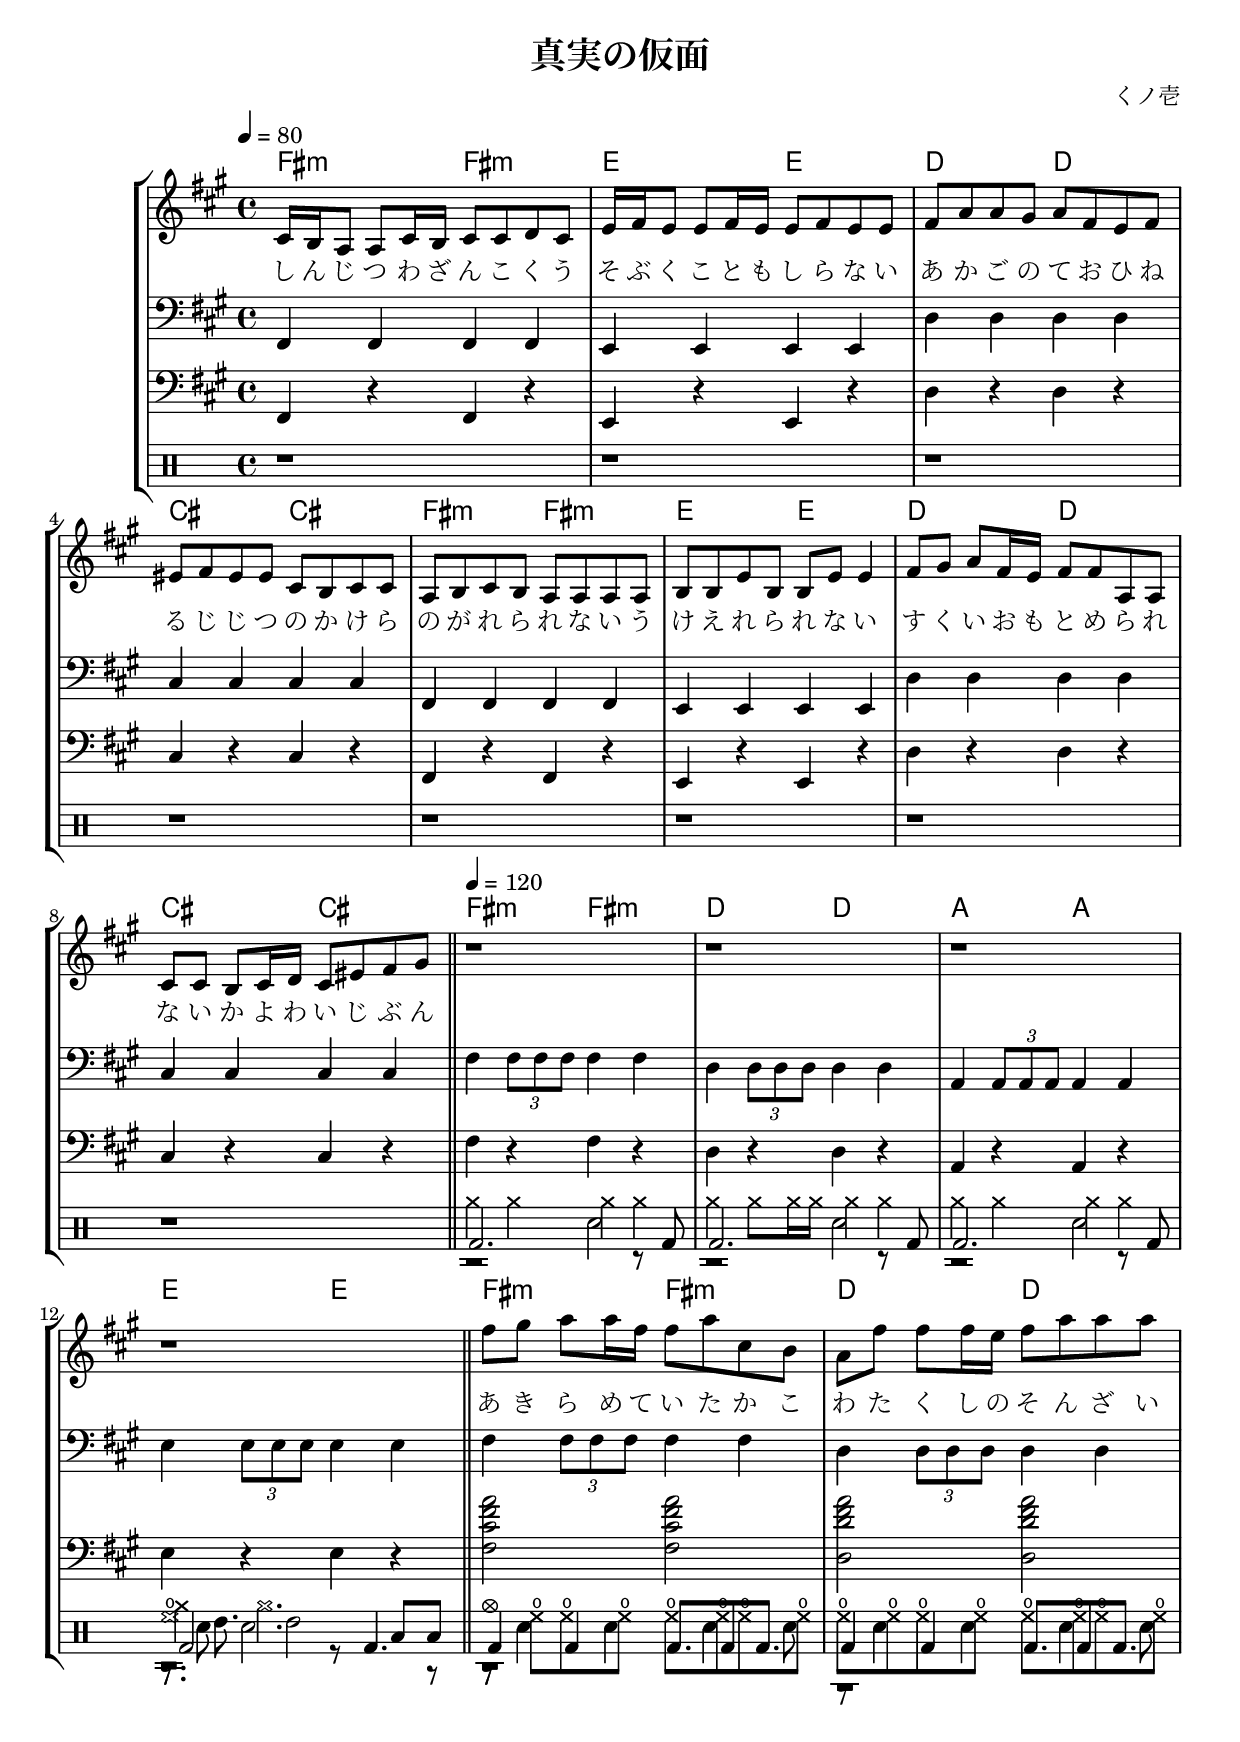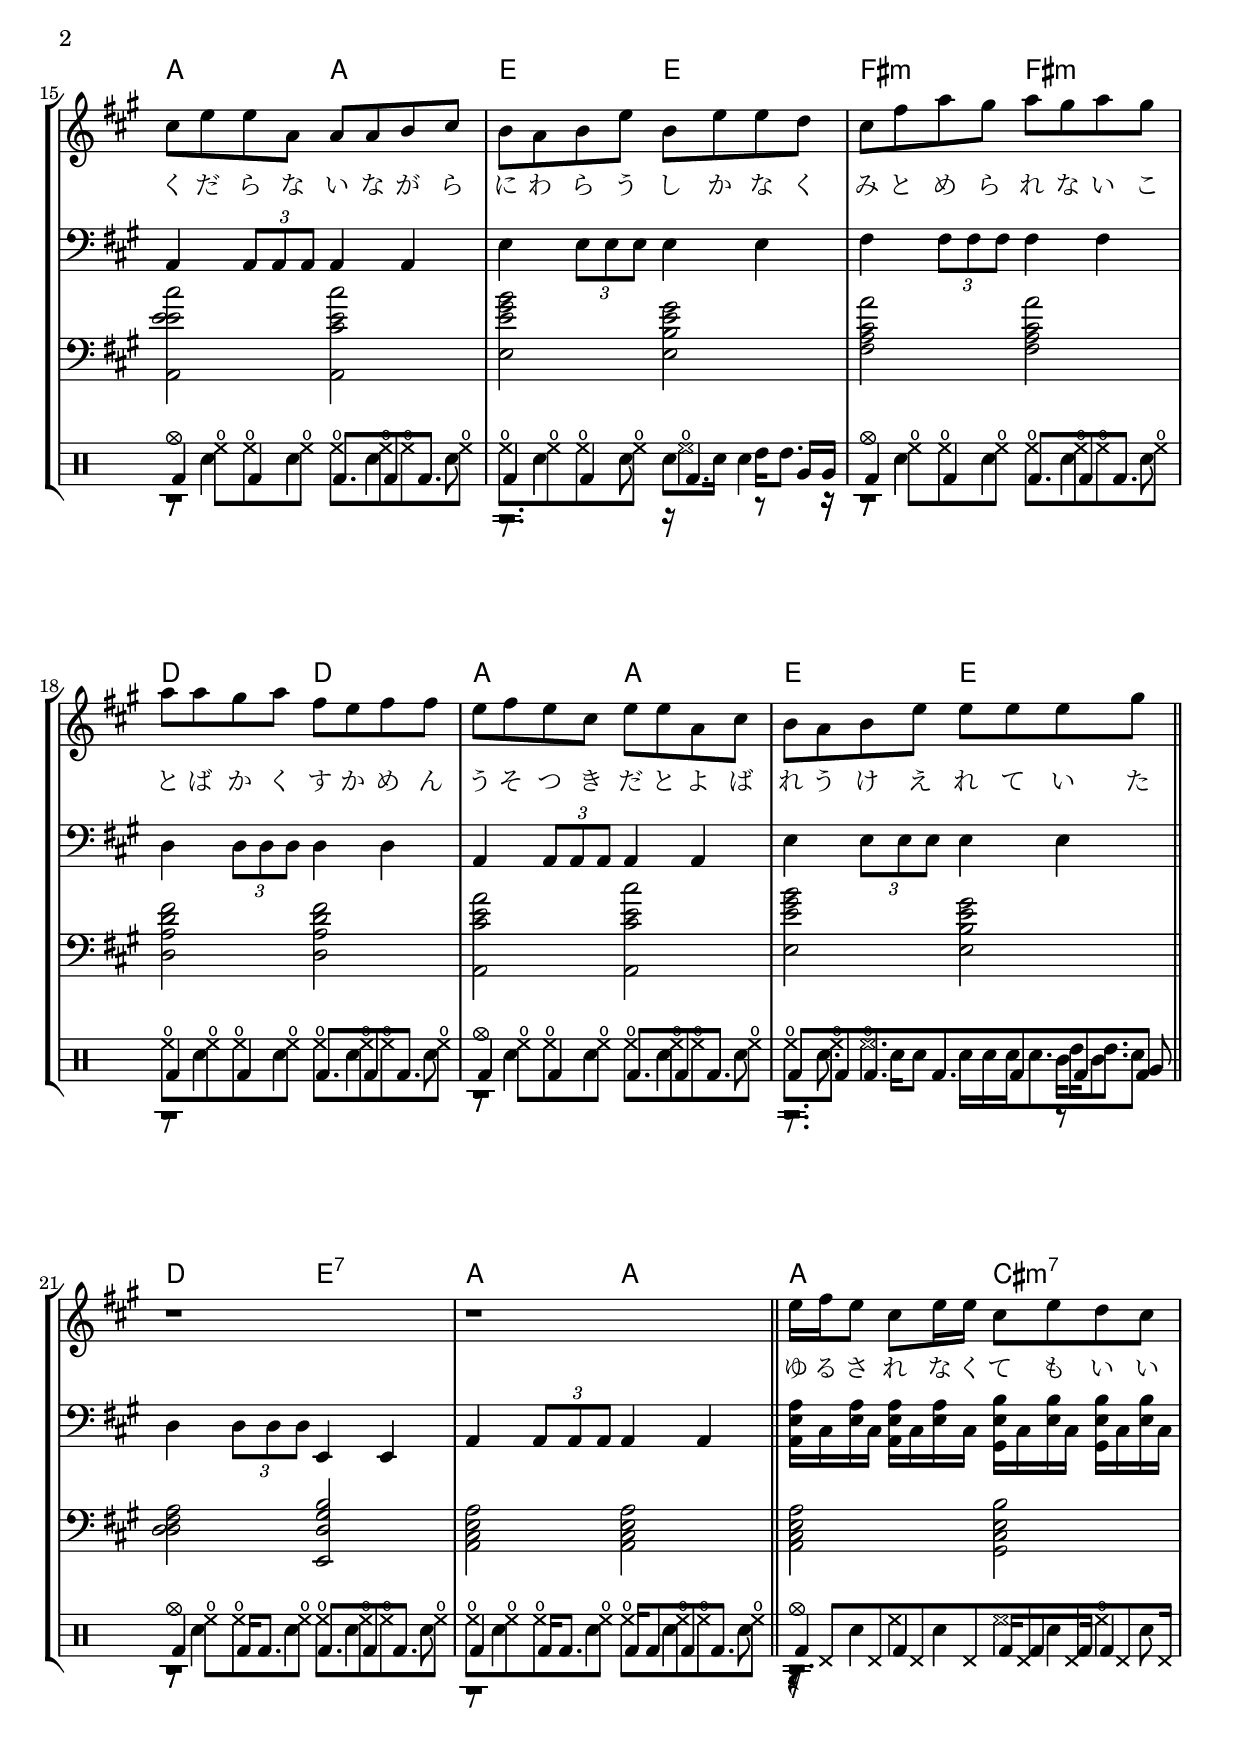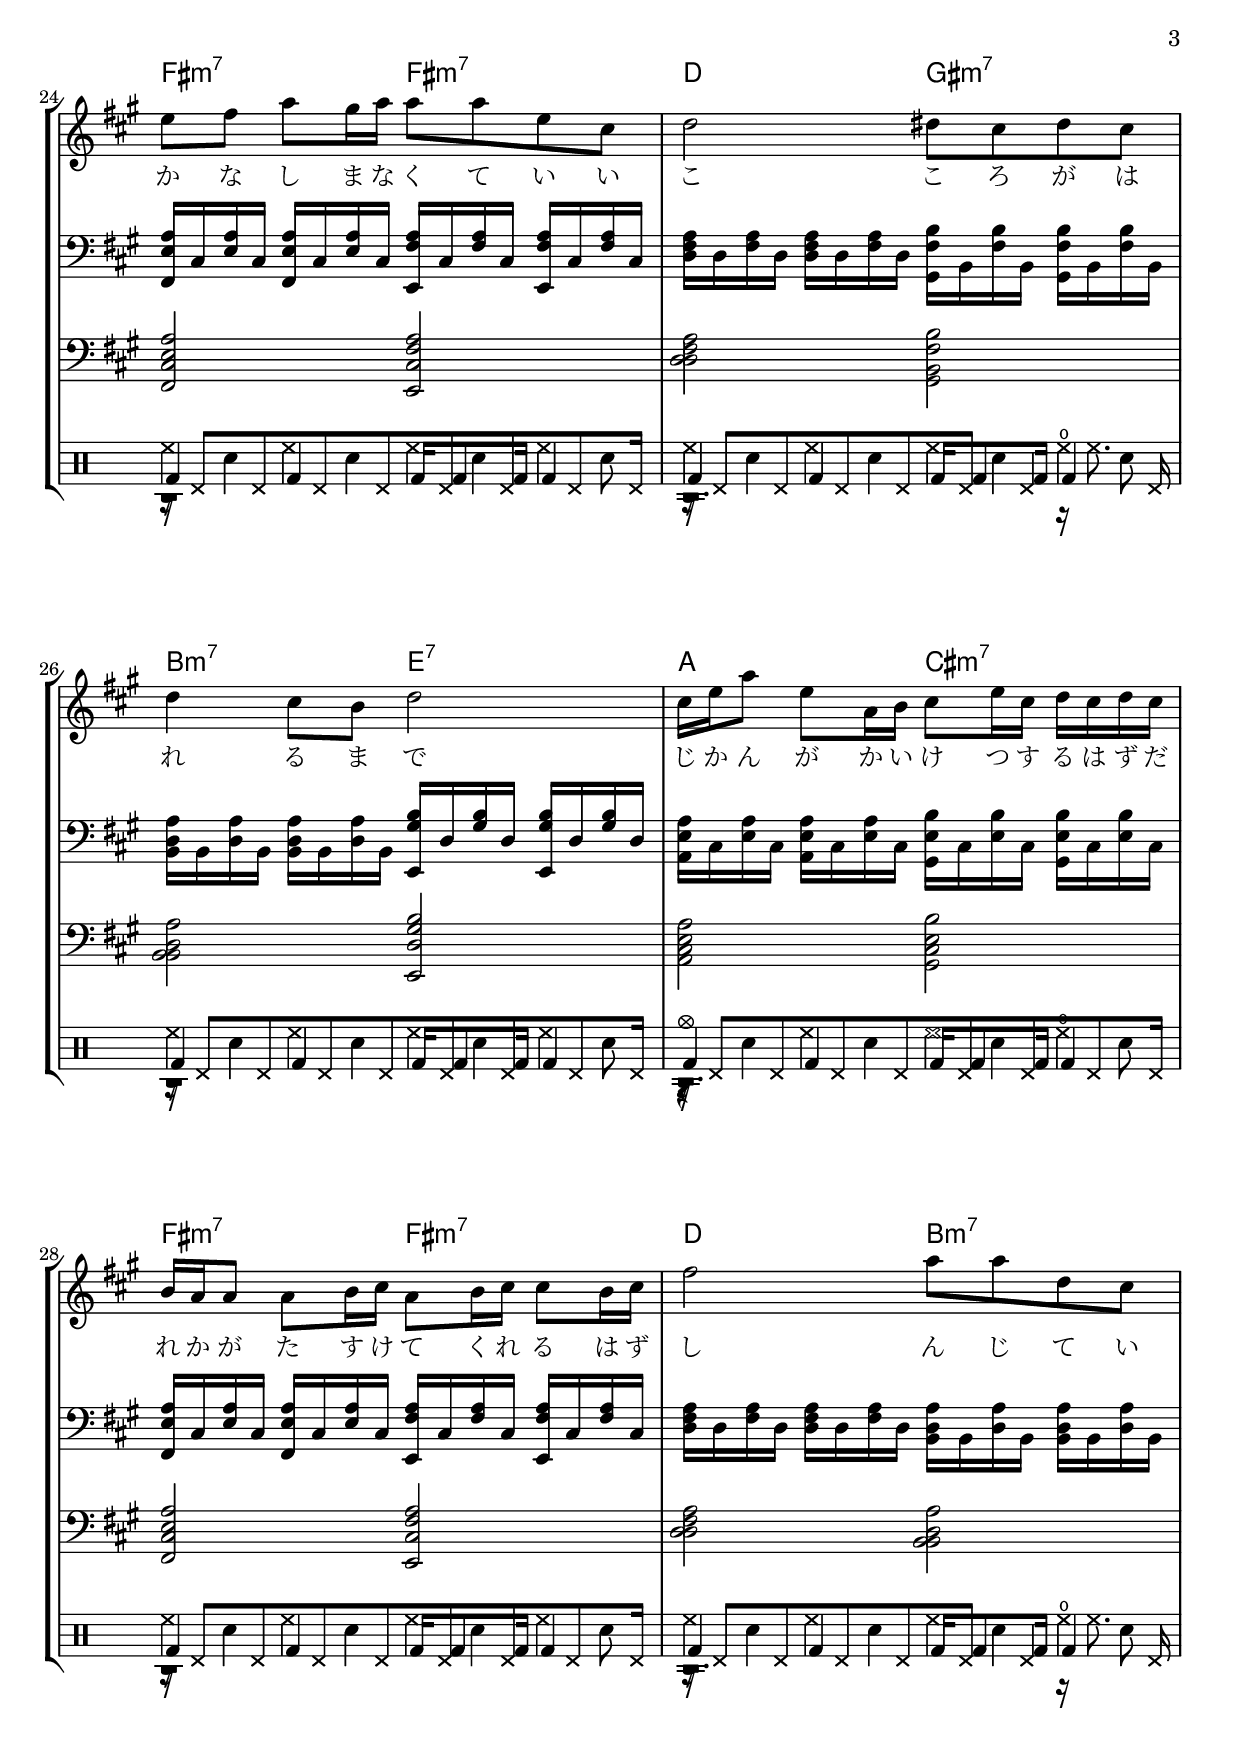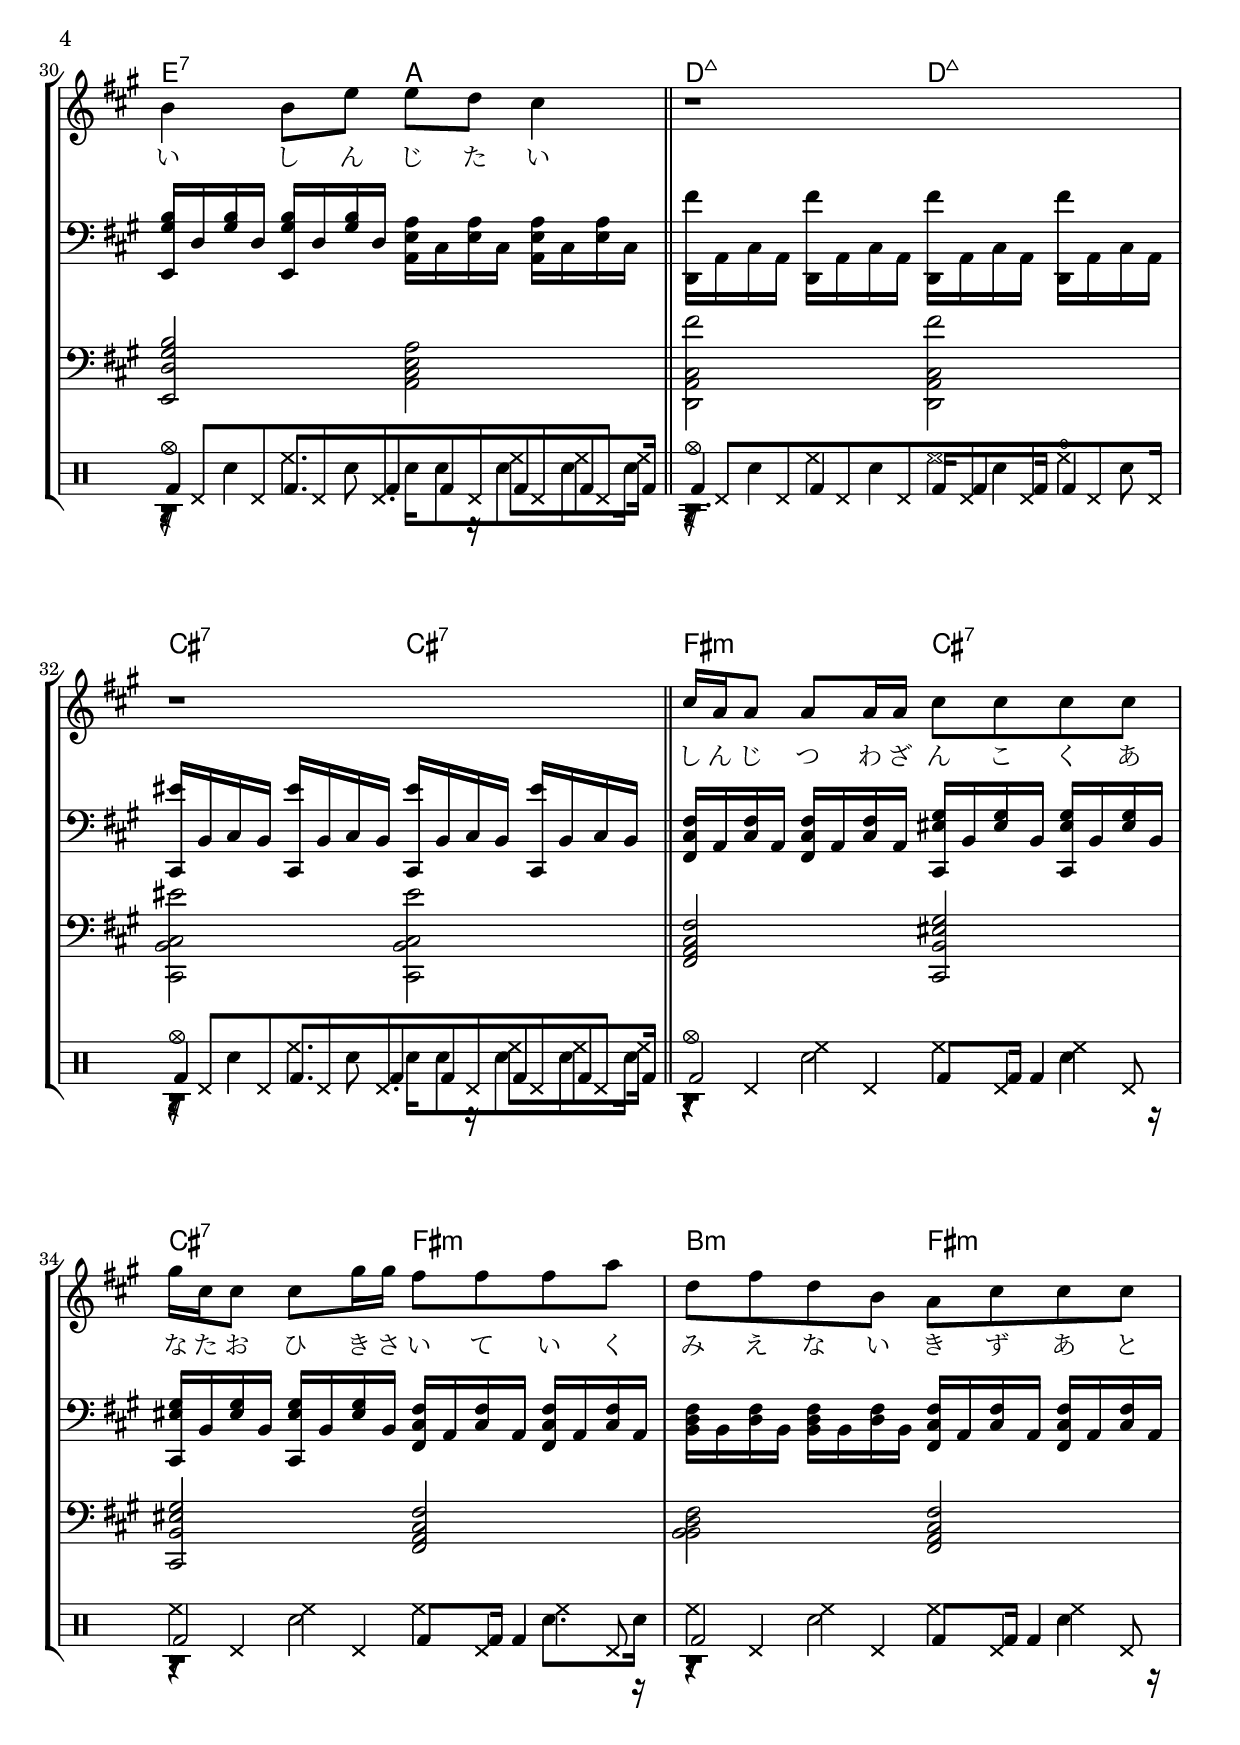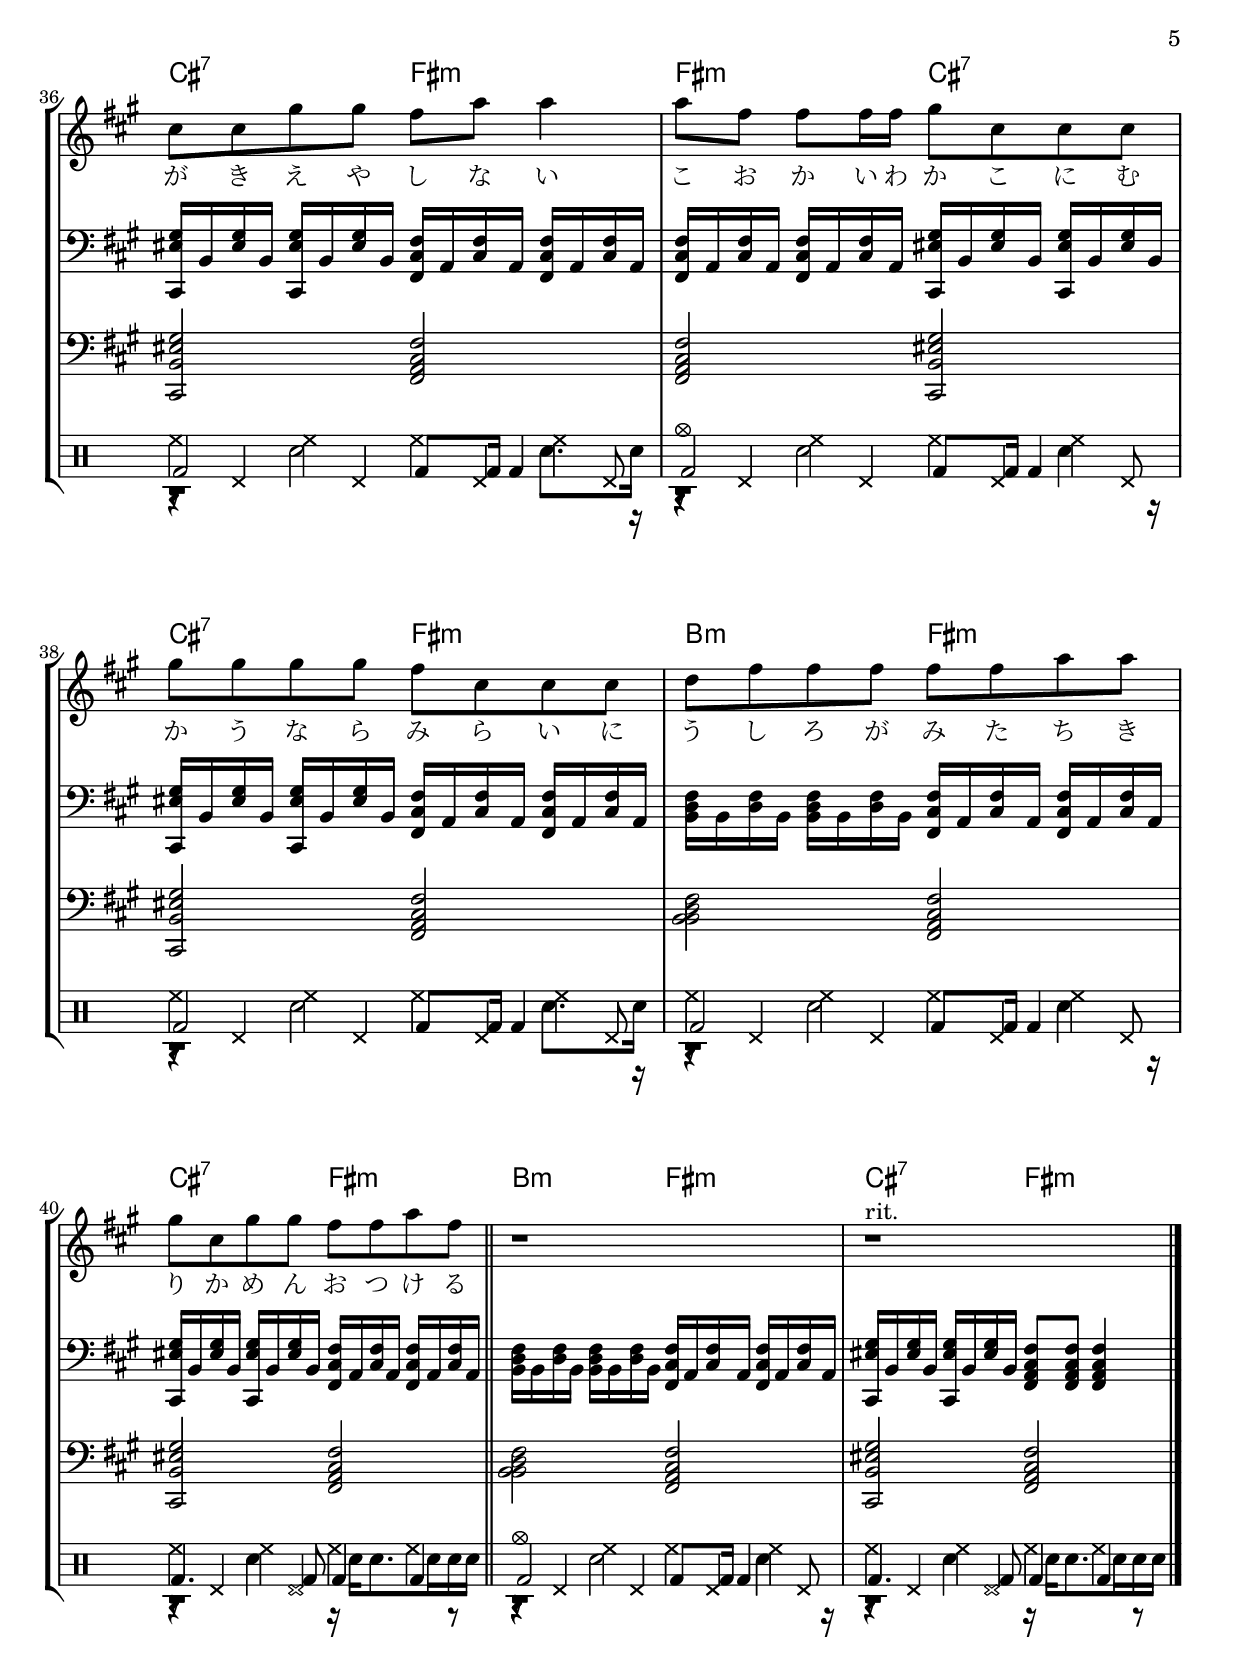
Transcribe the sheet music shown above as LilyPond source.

\version "2.12.1"

\header {
	title = \markup {真実の仮面}
	composer = \markup \center-column {くノ壱}
}

harmony = \chordmode {
	fis2:m fis:m e e d d cis cis fis:m fis:m e e d d cis cis 

	fis:m fis:m d d a a e e 

	fis:m fis:m d d a a e e fis:m fis:m d d a a e e 

	d e:7 a a 

	a cis:min7 fis:min7 fis:min7 d gis:min7 b:min7 e:7 a cis:min7 fis:min7 fis:min7 d b:min7 e:7 a 

	d:maj7 d:maj7 cis:7 cis:7 

	fis:m cis:7 cis:7 fis:m b:m fis:m cis:7 fis:m fis:m cis:7 cis:7 fis:m b:m fis:m cis:7 fis:m 

	b:m fis:m cis:7 fis:m 
}

melody = {
	\set Staff.midiInstrument = #"fss0.42"
		\key a \major
	\tempo 4 = 80
 cis'16  b16  a8  a8  cis'16  b16  cis'8  cis'8  d'8  cis'8 
	e'16  fis'16  e'8  e'8  fis'16  e'16  e'8  fis'8  e'8  e'8 
	fis'8  a'8  a'8  gis'8  a'8  fis'8  e'8  fis'8 
	eis'8  fis'8  eis'8  eis'8  cis'8  b8  cis'8  cis'8 
	a8  b8  cis'8  b8  a8  a8  a8  a8 
	b8  b8  e'8  b8  b8  e'8  e'4 
	fis'8  gis'8  a'8  fis'16  e'16  fis'8  fis'8  a8  a8 
	cis'8  cis'8  b8  cis'16  d'16  cis'8  eis'8  fis'8  gis'8
	\tempo 4 = 120
	r1 | r1 | r1 | r1   
	\set Staff.midiInstrument = #"fss0.42"
	 fis''8  gis''8  a''8  a''16  fis''16  fis''8  a''8  cis''8  b'8 
	a'8  fis''8  fis''8  fis''16  e''16  fis''8  a''8  a''8  a''8 
	cis''8  e''8  e''8  a'8  a'8  a'8  b'8  cis''8 
	b'8  a'8  b'8  e''8  b'8  e''8  e''8  d''8 
	cis''8  fis''8  a''8  gis''8  a''8  gis''8  a''8  gis''8 
	a''8  a''8  gis''8  a''8  fis''8  e''8  fis''8  fis''8 
	e''8  fis''8  e''8  cis''8  e''8  e''8  a'8  cis''8 
	b'8  a'8  b'8  e''8  e''8  e''8  e''8  gis''8
	r1 | r1   
	\set Staff.midiInstrument = #"fss0.42"
	 e''16  fis''16  e''8  cis''8  e''16  e''16  cis''8  e''8  d''8  cis''8 
	e''8  fis''8  a''8  gis''16  a''16  a''8  a''8  e''8  cis''8 
	d''2  dis''8  cis''8  dis''8  cis''8 
	d''4  cis''8  b'8  d''2 
	cis''16  e''16  a''8  e''8  a'16  b'16  cis''8  e''16  cis''16  d''16  cis''16  d''16  cis''16 
	b'16  a'16  a'8  a'8  b'16  cis''16  a'8  b'16  cis''16  cis''8  b'16  cis''16 
	fis''2  a''8  a''8  d''8  cis''8 
	b'4  b'8  e''8  e''8  d''8  cis''4
	r1 | r1   
	\set Staff.midiInstrument = #"fss0.42"
	 cis''16  a'16  a'8  a'8  a'16  a'16  cis''8  cis''8  cis''8  cis''8 
	gis''16  cis''16  cis''8  cis''8  gis''16  gis''16  fis''8  fis''8  fis''8  a''8 
	d''8  fis''8  d''8  b'8  a'8  cis''8  cis''8  cis''8 
	cis''8  cis''8  gis''8  gis''8  fis''8  a''8  a''4 
	a''8  fis''8  fis''8  fis''16  fis''16  gis''8  cis''8  cis''8  cis''8 
	gis''8  gis''8  gis''8  gis''8  fis''8  cis''8  cis''8  cis''8 
	d''8  fis''8  fis''8  fis''8  fis''8  fis''8  a''8  a''8 
	gis''8  cis''8  gis''8  gis''8  fis''8  fis''8  a''8  fis''8
	r1 | r1^"rit." \bar "|."
}

words = \lyricmode {
	し  ん  じ  つ  わ  ざ  ん  こ  く  う  そ  ぶ  く  こ  と  も  し  ら  な  い  あ  か  ご  の  て  お  ひ  ね  る  じ  じ  つ  の  か  け  ら  の  が  れ  ら  れ  な  い  う  け  え  れ  ら  れ  な  い  す  く  い  お  も  と  め  ら  れ  な  い  か  よ  わ  い  じ  ぶ  ん  
	
	あ  き  ら  め  て  い  た  か  こ  わ  た  く  し  の  そ  ん  ざ  い  く  だ  ら  な  い  な  が  ら  に  わ  ら  う  し  か  な  く  み  と  め  ら  れ  な  い  こ  と  ば  か  く  す  か  め  ん  う  そ  つ  き  だ  と  よ  ば  れ  う  け  え  れ  て  い  た  
	
	ゆ  る  さ  れ  な  く  て  も  い  い  か  な  し  ま  な  く  て  い  い  こ  こ  ろ  が  は  れ  る  ま  で  じ  か  ん  が  か  い  け  つ  す  る  は  ず  だ  れ  か  が  た  す  け  て  く  れ  る  は  ず  し  ん  じ  て  い  い  し  ん  じ  た  い  
	
	し  ん  じ  つ  わ  ざ  ん  こ  く  あ  な  た  お  ひ  き  さ  い  て  い  く  み  え  な  い  き  ず  あ  と  が  き  え  や  し  な  い  こ  お  か  い  わ  か  こ  に  む  か  う  な  ら  み  ら  い  に  う  し  ろ  が  み  た  ち  き  り  か  め  ん  お  つ  け  る  
	
}

tempochange = {
	\tempo 4 = 80
	r1 | r1 | r1 | r1 | r1 | r1 | r1 | r1 \bar "||"
	\tempo 4 = 120
	r1 | r1 | r1 | r1 \bar "||"
	\tempo 4 = 120
	r1 | r1 | r1 | r1 | r1 | r1 | r1 | r1 \bar "||"
	\tempo 4 = 120
	r1 | r1 \bar "||"
	\tempo 4 = 120
	r1 | r1 | r1 | r1 | r1 | r1 | r1 | r1 \bar "||"
	\tempo 4 = 120
	r1 | r1 \bar "||"
	\tempo 4 = 120
	r1 | r1 | r1 | r1 | r1 | r1 | r1 | r1 \bar "||"
	\tempo 4 = 120
	r1 | \tempo 4 = 90 r2 \tempo 4 = 80 r2 \bar "|."
}

mainacc = {
	\clef bass
	\set Staff.midiInstrument = #"Acoustic grand"
	\key a \major
	\tempo 4 = 80
	fis,4 fis,4
	fis,4 fis,4
	e,4 e,4
	e,4 e,4
	d4 d4
	d4 d4
	cis4 cis4
	cis4 cis4
	fis,4 fis,4
	fis,4 fis,4
	e,4 e,4
	e,4 e,4
	d4 d4
	d4 d4
	cis4 cis4
	cis4 cis4
	\bar "||"

	\set Staff.midiInstrument = #"String Ensemble 1"
	\tempo 4 = 120
	fis4 \tuplet 3/2 { fis8 fis8 fis8 }
	fis4 fis4
	d4 \tuplet 3/2 { d8 d8 d8 }
	d4 d4
	a,4 \tuplet 3/2 { a,8 a,8 a,8 }
	a,4 a,4
	e4 \tuplet 3/2 { e8 e8 e8 }
	e4 e4
	\bar "||"

	\set Staff.midiInstrument = #"Music box"
	fis4 \tuplet 3/2 { fis8 fis8 fis8 }
	fis4 fis4
	d4 \tuplet 3/2 { d8 d8 d8 }
	d4 d4
	a,4 \tuplet 3/2 { a,8 a,8 a,8 }
	a,4 a,4
	e4 \tuplet 3/2 { e8 e8 e8 }
	e4 e4
	fis4 \tuplet 3/2 { fis8 fis8 fis8 }
	fis4 fis4
	d4 \tuplet 3/2 { d8 d8 d8 }
	d4 d4
	a,4 \tuplet 3/2 { a,8 a,8 a,8 }
	a,4 a,4
	e4 \tuplet 3/2 { e8 e8 e8 }
	e4 e4
	\bar "||"

	\set Staff.midiInstrument = #"Overdriven Guitar"
	d4 \tuplet 3/2 { d8 d8 d8 }
	e,4 e,4
	a,4 \tuplet 3/2 { a,8 a,8 a,8 }
	a,4 a,4
	\bar "||"

	\set Staff.midiInstrument = #"Guitar harmonics"
	<a, e a>16 cis16 <e a>16 cis16   <a, e a>16 cis16 <e a>16 cis16
	<gis, e b>16 cis16 <e b>16 cis16   <gis, e b>16 cis16 <e b>16 cis16
	<fis, e a>16 cis16 <e a>16 cis16   <fis, e a>16 cis16 <e a>16 cis16
	<e, fis a>16 cis16 <fis a>16 cis16   <e, fis a>16 cis16 <fis a>16 cis16
	<d fis a>16 d16 <fis a>16 d16   <d fis a>16 d16 <fis a>16 d16
	<gis, fis b>16 b,16 <fis b>16 b,16   <gis, fis b>16 b,16 <fis b>16 b,16
	<b, d a>16 b,16 <d a>16 b,16   <b, d a>16 b,16 <d a>16 b,16
	<e, gis b>16 d16 <gis b>16 d16   <e, gis b>16 d16 <gis b>16 d16
	<a, e a>16 cis16 <e a>16 cis16   <a, e a>16 cis16 <e a>16 cis16
	<gis, e b>16 cis16 <e b>16 cis16   <gis, e b>16 cis16 <e b>16 cis16
	<fis, e a>16 cis16 <e a>16 cis16   <fis, e a>16 cis16 <e a>16 cis16
	<e, fis a>16 cis16 <fis a>16 cis16   <e, fis a>16 cis16 <fis a>16 cis16
	<d fis a>16 d16 <fis a>16 d16   <d fis a>16 d16 <fis a>16 d16
	<b, d a>16 b,16 <d a>16 b,16   <b, d a>16 b,16 <d a>16 b,16
	<e, gis b>16 d16 <gis b>16 d16   <e, gis b>16 d16 <gis b>16 d16
	<a, e a>16 cis16 <e a>16 cis16   <a, e a>16 cis16 <e a>16 cis16
	\bar "||"

	\set Staff.midiInstrument = #"Guitar harmonics"
	<d, fis'>16 a, cis a, <d, fis'> a, cis a,
	<d, fis'>16 a, cis a, <d, fis'> a, cis a,
	<cis, eis'>16 b, cis b, <cis, eis'> b, cis b,
	<cis, eis'>16 b, cis b, <cis, eis'> b, cis b,
	\bar "||"

	\set Staff.midiInstrument = #"Guitar harmonics"
	<fis, cis fis>16 a,16 <cis fis>16 a,16   <fis, cis fis>16 a,16 <cis fis>16 a,16
	<cis, eis gis>16 b,16 <eis gis>16 b,16   <cis, eis gis>16 b,16 <eis gis>16 b,16
	<cis, eis gis>16 b,16 <eis gis>16 b,16   <cis, eis gis>16 b,16 <eis gis>16 b,16
	<fis, cis fis>16 a,16 <cis fis>16 a,16   <fis, cis fis>16 a,16 <cis fis>16 a,16
	<b, d fis>16 b,16 <d fis>16 b,16   <b, d fis>16 b,16 <d fis>16 b,16
	<fis, cis fis>16 a,16 <cis fis>16 a,16   <fis, cis fis>16 a,16 <cis fis>16 a,16
	<cis, eis gis>16 b,16 <eis gis>16 b,16   <cis, eis gis>16 b,16 <eis gis>16 b,16
	<fis, cis fis>16 a,16 <cis fis>16 a,16   <fis, cis fis>16 a,16 <cis fis>16 a,16
	<fis, cis fis>16 a,16 <cis fis>16 a,16   <fis, cis fis>16 a,16 <cis fis>16 a,16
	<cis, eis gis>16 b,16 <eis gis>16 b,16   <cis, eis gis>16 b,16 <eis gis>16 b,16
	<cis, eis gis>16 b,16 <eis gis>16 b,16   <cis, eis gis>16 b,16 <eis gis>16 b,16
	<fis, cis fis>16 a,16 <cis fis>16 a,16   <fis, cis fis>16 a,16 <cis fis>16 a,16
	<b, d fis>16 b,16 <d fis>16 b,16   <b, d fis>16 b,16 <d fis>16 b,16
	<fis, cis fis>16 a,16 <cis fis>16 a,16   <fis, cis fis>16 a,16 <cis fis>16 a,16
	<cis, eis gis>16 b,16 <eis gis>16 b,16   <cis, eis gis>16 b,16 <eis gis>16 b,16
	<fis, cis fis>16 a,16 <cis fis>16 a,16   <fis, cis fis>16 a,16 <cis fis>16 a,16
	\bar "||"

	\set Staff.midiInstrument = #"Guitar harmonics"
	<b, d fis>16 b,16 <d fis>16 b,16   <b, d fis>16 b,16 <d fis>16 b,16
	<fis, cis fis>16 a,16 <cis fis>16 a,16   <fis, cis fis>16 a,16 <cis fis>16 a,16
	<cis, eis gis>16 b,16 <eis gis>16 b,16   <cis, eis gis>16 b,16 <eis gis>16 b,16
	<fis, a, cis fis>8 <fis, a, cis fis>8 <fis, a, cis fis>4
	\bar "|."
}

subacc = {
	\clef bass
	\set Staff.midiInstrument = #"Choir Aahs"
	\key a \major
	\tempo 4 = 80
	fis,4 r4
	fis,4 r4
	e,4 r4
	e,4 r4
	d4 r4
	d4 r4
	cis4 r4
	cis4 r4
	fis,4 r4
	fis,4 r4
	e,4 r4
	e,4 r4
	d4 r4
	d4 r4
	cis4 r4
	cis4 r4
	\bar "||"

	\set Staff.midiInstrument = #"Orchestra Hit"
	\tempo 4 = 120
	fis4 r4
	fis4 r4
	d4 r4
	d4 r4
	a,4 r4
	a,4 r4
	e4 r4
	e4 r4
	\bar "||"

	\set Staff.midiInstrument = #"Orchestra Hit"
	<fis cis' fis' a'>2
	<fis cis' fis' a'>2
	<d d' fis' a'>2
	<d d' fis' a'>2
	<a, e' e' cis''>2
	<a, cis' e' cis''>2
	<e e' gis' b'>2
	<e b e' gis'>2
	<fis a cis' a'>2
	<fis a cis' a'>2
	<d a d' fis'>2
	<d a d' fis'>2
	<a, cis' e' a'>2
	<a, cis' e' cis''>2
	<e e' gis' b'>2
	<e b e' gis'>2
	\bar "||"

	\set Staff.midiInstrument = #"Orchestra Hit"
	<d d fis a>2
	<e, d gis b>2
	<a, cis e a>2
	<a, cis e a>2
	\bar "||"

	\set Staff.midiInstrument = #"Orchestra Hit"
	<a, cis e a>2
	<gis, cis e b>2
	<fis, cis e a>2
	<e, cis fis a>2
	<d d fis a>2
	<gis, b, fis b>2
	<b, b, d a>2
	<e, d gis b>2
	<a, cis e a>2
	<gis, cis e b>2
	<fis, cis e a>2
	<e, cis fis a>2
	<d d fis a>2
	<b, b, d a>2
	<e, d gis b>2
	<a, cis e a>2
	\bar "||"

	\set Staff.midiInstrument = #"Orchestra Hit"
	<d, a, cis fis'>2
	<d, a, cis fis'>2
	<cis, b, cis eis'>2
	<cis, b, cis eis'>2
	\bar "||"

	\set Staff.midiInstrument = #"Orchestra Hit"
	<fis, a, cis fis>2
	<cis, b, eis gis>2
	<cis, b, eis gis>2
	<fis, a, cis fis>2
	<b, b, d fis>2
	<fis, a, cis fis>2
	<cis, b, eis gis>2
	<fis, a, cis fis>2
	<fis, a, cis fis>2
	<cis, b, eis gis>2
	<cis, b, eis gis>2
	<fis, a, cis fis>2
	<b, b, d fis>2
	<fis, a, cis fis>2
	<cis, b, eis gis>2
	<fis, a, cis fis>2
	\bar "||"

	\set Staff.midiInstrument = #"Orchestra Hit"
	<b, b, d fis>2
	<fis, a, cis fis>2
	<cis, b, eis gis>2
	<fis, a, cis fis>2
	\bar "|."
}

percA = {
	\drummode {
	r1 |r1 |r1 |r1 |r1 |r1 |r1 |r1 \bar "||"
	cymr4 cymr4 cymr4 cymr4  |cymr4 cymr8 cymr16 cymr16 cymr4 cymr4  |cymr4 cymr4 cymr4 cymr4  |cymr4 cymr2.  \bar "||"
	r8 hho8 hho8 hho8 hho8 hho8 hho8 hho8  |hho8 hho8 hho8 hho8 hho8 hho8 hho8 hho8  |r8 hho8 hho8 hho8 hho8 hho8 hho8 hho8  |hho8 hho8 hho8 hho8 hho2  |r8 hho8 hho8 hho8 hho8 hho8 hho8 hho8  |hho8 hho8 hho8 hho8 hho8 hho8 hho8 hho8  |r8 hho8 hho8 hho8 hho8 hho8 hho8 hho8  |hho8 hho8 hho2.  \bar "||"
	cymc1  |r1  \bar "||"
	r2. hho4  |r1  |r2. hho4  |r1  |r2. hho4  |r1  |r2. hho4  |r1  \bar "||"
	r2. hho4  |r1  \bar "||"
	r4 hh4 hh4 hh4  |hh4 hh4 hh4 hh4  |hh4 hh4 hh4 hh4  |hh4 hh4 hh4 hh4  |r4 hh4 hh4 hh4  |hh4 hh4 hh4 hh4  |hh4 hh4 hh4 hh4  |hh4 hh4 hh4 hh4  \bar "||"
	r4 hh4 hh4 hh4  |hh4 hh4 hh4 hh4  \bar "|."
	}
}

percB = {
	\drummode {
	r1 |r1 |r1 |r1 |r1 |r1 |r1 |r1 \bar "||"
	r2 sn2  |r2 sn2  |r2 sn2  |r8 sn8 sn2.  \bar "||"
	r8 sn4 sn4 sn4 sn8  |r8 sn4 sn4 sn4 sn8  |r8 sn4 sn4 sn4 sn8  |r8 sn4 sn8 sn8 sn16 sn4 r16  |r8 sn4 sn4 sn4 sn8  |r8 sn4 sn4 sn4 sn8  |r8 sn4 sn4 sn4 sn8  |r8 sn8. sn16 sn8 sn16 sn16 sn16 sn8. sn8  \bar "||"
	r8 hho8 hho8 hho8 hho8 hho8 hho8 hho8  |hho8 hho8 hho8 hho8 hho8 hho8 hho8 hho8  \bar "||"
	r4 hh4 hh2  |hh4 hh4 hh4 hh4  |hh4 hh4 hh4 r16 hh8.  |hh4 hh4 hh4 hh4  |r4 hh4 hh2  |hh4 hh4 hh4 hh4  |hh4 hh4 hh4 r16 hh8.  |r4 hh4. r16 hh8 hh8 hh16  \bar "||"
	r4 hh4 hh2  |r4 hh4. r16 hh8 hh8 hh16  \bar "||"
	r8 hhp4 hhp4 hhp4 hhp8  |r8 hhp4 hhp4 hhp4 hhp8  |r8 hhp4 hhp4 hhp4 hhp8  |r8 hhp4 hhp4 hhp4 hhp8  |r8 hhp4 hhp4 hhp4 hhp8  |r8 hhp4 hhp4 hhp4 hhp8  |r8 hhp4 hhp4 hhp4 hhp8  |r8 hhp4 hhp2 r8  \bar "||"
	r8 hhp4 hhp4 hhp4 hhp8  |r8 hhp4 hhp2 r8  \bar "|."
	}
}

percC = {
	\drummode {
	r1 |r1 |r1 |r1 |r1 |r1 |r1 |r1 \bar "||"
	bd2. r8 bd8  |bd2. r8 bd8  |bd2. r8 bd8  |bd2 r8 bd4.  \bar "||"
	bd4 bd4 bd8. bd8 bd8.  |bd4 bd4 bd8. bd8 bd8.  |bd4 bd4 bd8. bd8 bd8.  |bd4 bd4 r16 bd4. r16  |bd4 bd4 bd8. bd8 bd8.  |bd4 bd4 bd8. bd8 bd8.  |bd4 bd4 bd8. bd8 bd8.  |bd8 bd8 bd8. bd8. bd8 bd8 bd8  \bar "||"
	r1  |r1  \bar "||"
	r16 hhp8 hhp8 hhp8 hhp8 hhp8 hhp8 hhp8 hhp16  |r16 hhp8 hhp8 hhp8 hhp8 hhp8 hhp8 hhp8 hhp16  |r16 hhp8 hhp8 hhp8 hhp8 hhp8 hhp4 hhp16  |r16 hhp8 hhp8 hhp8 hhp8 hhp8 hhp8 hhp8 hhp16  |r16 hhp8 hhp8 hhp8 hhp8 hhp8 hhp8 hhp8 hhp16  |r16 hhp8 hhp8 hhp8 hhp8 hhp8 hhp8 hhp8 hhp16  |r16 hhp8 hhp8 hhp8 hhp8 hhp8 hhp4 hhp16  |r16 hhp8 hhp8 hhp8 hhp8. hhp8 hhp8 hhp8  \bar "||"
	r16 hhp8 hhp8 hhp8 hhp8 hhp8 hhp8 hhp8 hhp16  |r16 hhp8 hhp8 hhp8 hhp8. hhp8 hhp8 hhp8  \bar "||"
	r4 sn2 sn4  |r4 sn2 sn8. sn16  |r4 sn2 sn4  |r4 sn2 sn8. sn16  |r4 sn2 sn4  |r4 sn2 sn8. sn16  |r4 sn2 sn4  |r4 sn4 r16 sn16 sn8. sn16 sn16 sn16  \bar "||"
	r4 sn2 sn4  |r4 sn4 r16 sn16 sn8. sn16 sn16 sn16  \bar "|."
	}
}

percD = {
	\drummode {
	r1 |r1 |r1 |r1 |r1 |r1 |r1 |r1 \bar "||"
	r1 |r1 |r1 |r8. tommh8. tommh2 r8  \bar "||"
	cymc1  |r1  |cymc1  |r1  |cymc1  |r1  |cymc1  |r1  \bar "||"
	r8 sn4 sn4 sn4 sn8  |r8 sn4 sn4 sn4 sn8  \bar "||"
	r8 sn4 sn4 sn4 sn8  |r8 sn4 sn4 sn4 sn8  |r8 sn4 sn4 sn4 sn8  |r8 sn4 sn4 sn4 sn8  |r8 sn4 sn4 sn4 sn8  |r8 sn4 sn4 sn4 sn8  |r8 sn4 sn4 sn4 sn8  |r8 sn4 sn8 sn16 sn8 sn8 sn8 sn16  \bar "||"
	r8 sn4 sn4 sn4 sn8  |r8 sn4 sn8 sn16 sn8 sn8 sn8 sn16  \bar "||"
	bd2 bd8 bd16 bd4 r16  |bd2 bd8 bd16 bd4 r16  |bd2 bd8 bd16 bd4 r16  |bd2 bd8 bd16 bd4 r16  |bd2 bd8 bd16 bd4 r16  |bd2 bd8 bd16 bd4 r16  |bd2 bd8 bd16 bd4 r16  |bd4. bd8 bd4 bd4  \bar "||"
	bd2 bd8 bd16 bd4 r16  |bd4. bd8 bd4 bd4  \bar "|."
	}
}

percE = {
	\drummode {
	r1 |r1 |r1 |r1 |r1 |r1 |r1 |r1 \bar "||"
	r1 |r1 |r1 |r2. toml8 toml8  \bar "||"
	r1 |r1 |r1 |r2. tommh16 tommh8.  |r1 |r1 |r1 |r2. tommh16 tommh8.  \bar "||"
	bd4 bd16 bd8. bd8. bd8 bd8.  |bd4 bd16 bd8. bd16 bd8 bd8 bd8.  \bar "||"
	bd4 bd4 bd16 bd8 bd16 bd4  |bd4 bd4 bd16 bd8 bd16 bd4  |bd4 bd4 bd16 bd8 bd16 bd4  |bd4 bd4 bd16 bd8 bd16 bd4  |bd4 bd4 bd16 bd8 bd16 bd4  |bd4 bd4 bd16 bd8 bd16 bd4  |bd4 bd4 bd16 bd8 bd16 bd4  |bd4 bd8. bd8 bd8 bd8 bd8 bd16  \bar "||"
	bd4 bd4 bd16 bd8 bd16 bd4  |bd4 bd8. bd8 bd8 bd8 bd8 bd16  \bar "||"
	cymc1  |r1 |r1 |r1 |cymc1  |r1 |r1 |r1 \bar "||"
	cymc1  |r1 \bar "|."
	}
}

percF = {
	\drummode {
	r1 | r1 | r1 | r1 | r1 | r1 | r1 | r1 \bar "||"
	r1 |r1 |r1 |hho1  \bar "||"
	r1 |r1 |r1 |r2. r8 tomfh16 tomfh16  |r1 |r1 |r1 |r2. r8 tomfh8  \bar "||"
	r1 | r1 \bar "||"
	cymc1  |r1 |r1 |r1 |cymc1  |r1 |r1 |cymc1  \bar "||"
	cymc1  |cymc1  \bar "||"
	r1 | r1 | r1 | r1 | r1 | r1 | r1 | r1 \bar "||"
	r1 | r1 \bar "|."
	}
}

percG = {
	\drummode {
	r1 | r1 | r1 | r1 | r1 | r1 | r1 | r1 \bar "||"
	r1 | r1 | r1 | r1 \bar "||"
	r1 |r1 |r1 |r1 |r1 |r1 |r1 |r2. tomml16 tomml8.  \bar "||"
	r1 | r1 \bar "||"
	r1 | r1 | r1 | r1 | r1 | r1 | r1 | r1 \bar "||"
	r1 | r1 \bar "||"
	r1 | r1 | r1 | r1 | r1 | r1 | r1 | r1 \bar "||"
	r1 | r1 \bar "|."
	}
}

\score {
	<<
		\new StaffGroup <<
			\new ChordNames {\harmony}
			\new Voice = "melody" {\melody}
			\new Lyrics \lyricsto "melody" \words
			\new Staff = "mainacc" {\mainacc}
			\new Staff = "subacc" {\subacc}
			\new DrumStaff <<
				\new DrumVoice {\percA}
				\new DrumVoice {\percB}
				\new DrumVoice {\percC}
				\new DrumVoice {\percD}
				\new DrumVoice {\percE}
				\new DrumVoice {\percF}
				\new DrumVoice {\percG}
			>>
		>>
	>>
	\layout { }
}
